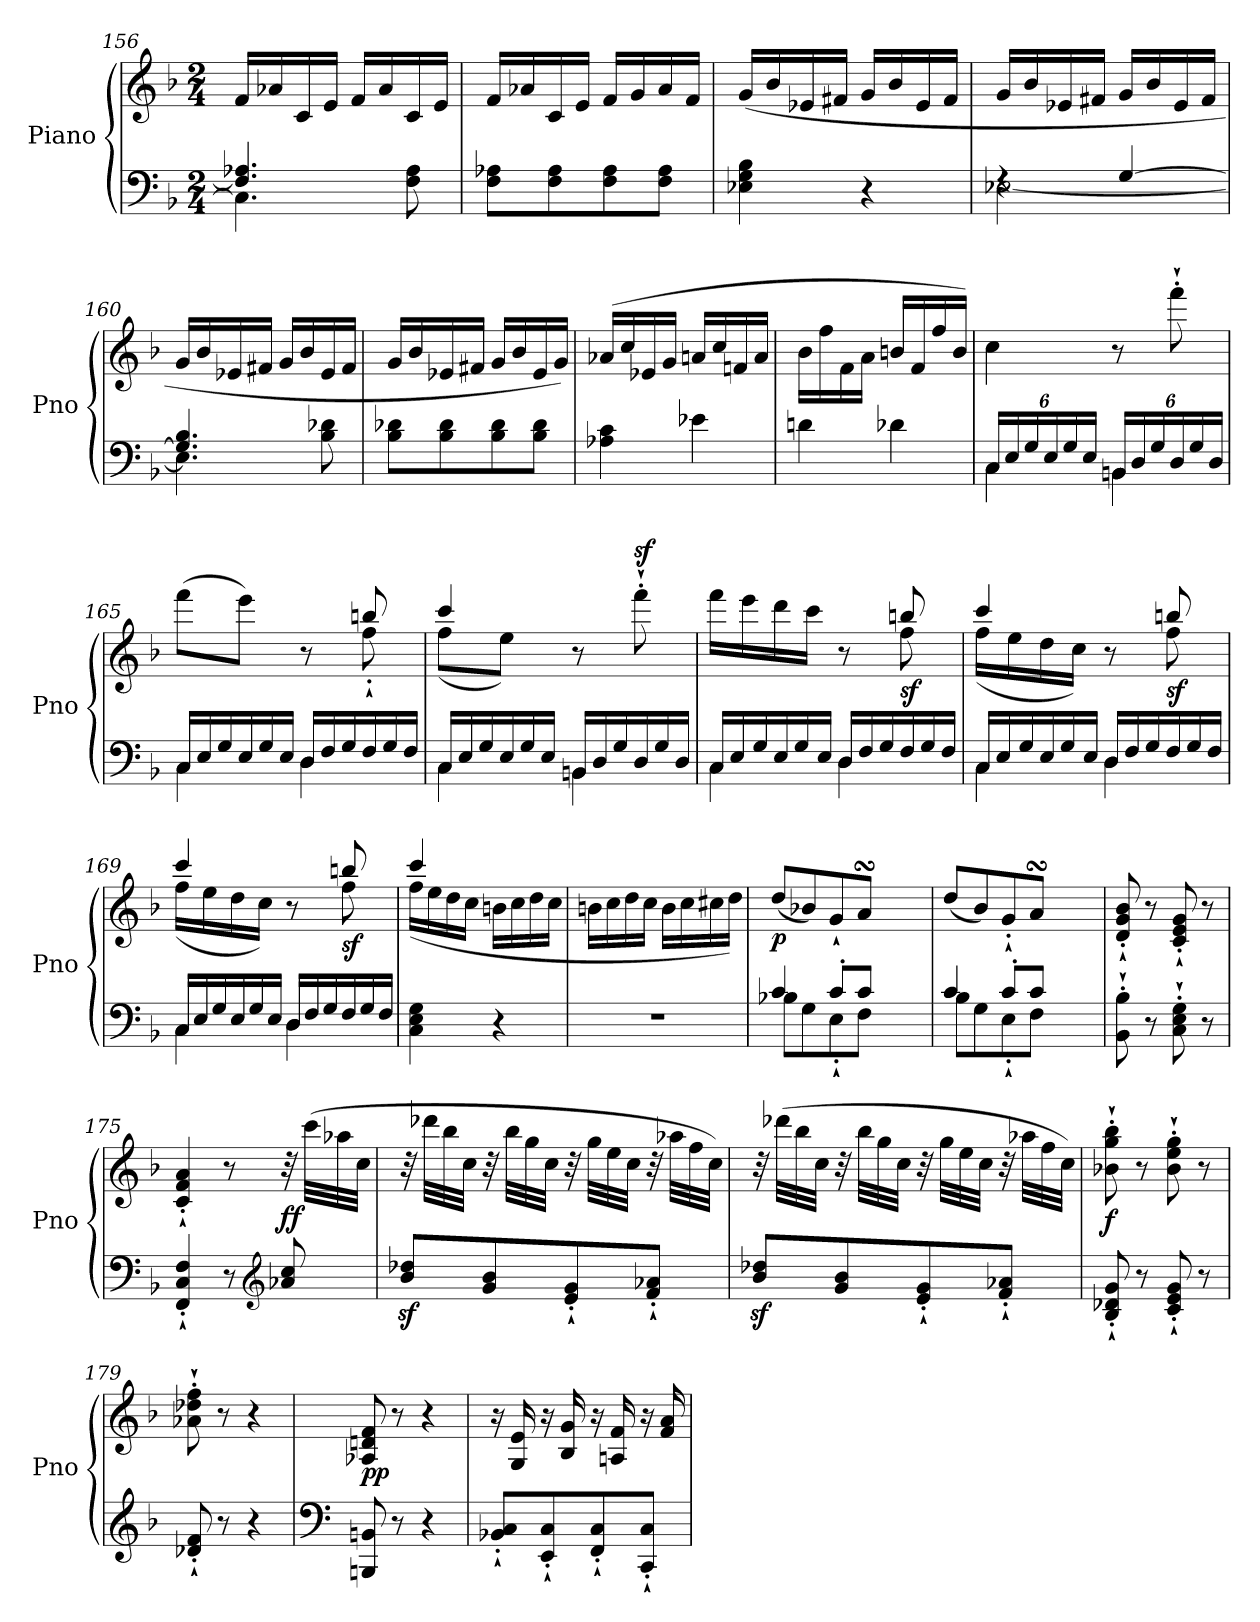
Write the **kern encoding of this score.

**kern	**kern	**dynam
*part1	*part1	*part1
*staff2	*staff1	*staff1/2
*I"Piano	*	*
*I'Pno	*	*
!!LO:PB:g=z
*clefF4	*clefG2	*
*k[b-]	*k[b-]	*
*M2/4	*M2/4	*
=156	=156	=156
*^	*	*
4.F/] 4.A-X/	4.C\]	16f/LL	.
.	.	16a-X/	.
.	.	16c/	.
.	.	16e/JJ	.
.	.	16f/LL	.
.	.	16a-/	.
8F\ 8A-\	8ryy	16c/	.
.	.	16e/JJ	.
*v	*v	*	*
=157	=157	=157
8F\ 8A-X\L	16f/LL	.
.	16a-X/	.
8F\ 8A-\	16c/	.
.	16e/JJ	.
8F\ 8A-\	16f/LL	.
.	16g/	.
8F\ 8A-\J	16a-/	.
.	16f/JJ	.
=158	=158	=158
4E-X\ 4G\ 4B-\	(16g/LL	.
.	16b-/	.
.	16e-X/	.
.	16f#X/JJ	.
4r	16g/LL	.
.	16b-/	.
.	16e-/	.
.	16f#/JJ	.
=159	=159	=159
*^	*	*
4rF	[2E-X\	16g/LL	.
.	.	16b-/	.
.	.	16e-X/	.
.	.	16f#X/JJ	.
[4G/	.	16g/LL	.
.	.	16b-/	.
.	.	16e-/	.
.	.	16f#/JJ	.
!!LO:LB:g=z
=160	=160	=160	=160
4.G/] 4.B-/	4.E-\]	16g/LL	.
.	.	16b-/	.
.	.	16e-X/	.
.	.	16f#X/JJ	.
.	.	16g/LL	.
.	.	16b-/	.
8B-\ 8d-X\	8ryy	16e-/	.
.	.	16f#/JJ	.
*v	*v	*	*
=161	=161	=161
8B-\ 8d-X\L	16g/LL	.
.	16b-/	.
8B-\ 8d-\	16e-X/	.
.	16f#X/JJ	.
8B-\ 8d-\	16g/LL	.
.	16b-/	.
8B-\ 8d-\J	16e-/	.
.	16g/JJ)	.
=162	=162	=162
4A-X\ 4c\	(16a-X/LL	.
.	16cc/	.
.	16e-X/	.
.	16g/JJ	.
4e-X\	16an/LL	.
.	16cc/	.
.	16fn/	.
.	16a/JJ	.
=163	=163	=163
4dn\	16b-\LL	.
.	16ff\	.
.	16f\	.
.	16a\JJ	.
4d-X\	16bn/LL	.
.	16f/	.
.	16ff/	.
.	16b/JJ)	.
!!LO:LB:g=z
=164	=164	=164
*Xbrackettup	*	*
*^	*	*
24C/LL	4C\	4cc\	.
24E/	.	.	.
24G/	.	.	.
24E/	.	.	.
24G/	.	.	.
24E/JJ	.	.	.
24BBn/LL	4BB\	8r	.
24D/	.	.	.
24G/	.	.	.
24D/	.	8fff`'\	.
24G/	.	.	.
24D/JJ	.	.	.
=165	=165	=165	=165
*Xtuplet	*	*	*
*	*	*^	*
24C/LL	4C\	(>8fff\L	4.ryy	.
24E/	.	.	.	.
24G/	.	.	.	.
24E/	.	8eee\J)	.	.
24G/	.	.	.	.
24E/JJ	.	.	.	.
24D/LL	4D\	8r	.	.
24F/	.	.	.	.
24G/	.	.	.	.
24F/	.	8bbn/	8ff`'\	.
24G/	.	.	.	.
24F/JJ	.	.	.	.
=166	=166	=166	=166	=166
24C/LL	4C\	4ccc/	(>8ff\L	.
24E/	.	.	.	.
24G/	.	.	.	.
24E/	.	.	8ee\J)	.
24G/	.	.	.	.
24E/JJ	.	.	.	.
24BBn/LL	4BB\	8r	4ryy	.
24D/	.	.	.	.
24G/	.	.	.	.
!	!	!	!	!LO:DY:a
24D/	.	8fff`'\	.	sf
24G/	.	.	.	.
24D/JJ	.	.	.	.
!!LO:LB:g=z	!!
=167	=167	=167	=167	=167
24C/LL	4C\	16fff\LL	4.ryy	.
24E/	.	.	.	.
.	.	16eee\	.	.
24G/	.	.	.	.
24E/	.	16ddd\	.	.
24G/	.	.	.	.
.	.	16ccc\JJ	.	.
24E/JJ	.	.	.	.
24D/LL	4D\	8r	.	.
24F/	.	.	.	.
24G/	.	.	.	.
!	!	!	!	!LO:DY:b
24F/	.	8bbn/	8ff\	sf
24G/	.	.	.	.
24F/JJ	.	.	.	.
=168	=168	=168	=168	=168
24C/LL	4C\	4ccc/	(>16ff\LL	.
24E/	.	.	.	.
.	.	.	16ee\	.
24G/	.	.	.	.
24E/	.	.	16dd\	.
24G/	.	.	.	.
.	.	.	16cc\JJ)	.
24E/JJ	.	.	.	.
24D/LL	4D\	8r	8ryy	.
24F/	.	.	.	.
24G/	.	.	.	.
!	!	!	!	!LO:DY:b
24F/	.	8bbn/	8ff\	sf
24G/	.	.	.	.
24F/JJ	.	.	.	.
=169	=169	=169	=169	=169
24C/LL	4C\	4ccc/	(>16ff\LL	.
24E/	.	.	.	.
.	.	.	16ee\	.
24G/	.	.	.	.
24E/	.	.	16dd\	.
24G/	.	.	.	.
.	.	.	16cc\JJ)	.
24E/JJ	.	.	.	.
24D/LL	4D\	8r	8ryy	.
24F/	.	.	.	.
24G/	.	.	.	.
!	!	!	!	!LO:DY:b
24F/	.	8bbn/	8ff\	sf
24G/	.	.	.	.
24F/JJ	.	.	.	.
*v	*v	*	*	*
=170	=170	=170	=170
4C\ 4E\ 4G\	4ccc/	(>16ff\LL	.
.	.	16ee\	.
.	.	16dd\	.
.	.	16cc\JJ	.
4r	16bn\LL	4ryy	.
.	16cc\	.	.
.	16dd\	.	.
.	16cc\JJ	.	.
*	*v	*v	*
!!LO:LB:g=z
=171	=171	=171
2r	16bn\LL	.
.	16cc\	.
.	16dd\	.
.	16cc\JJ	.
.	16b\LL	.
.	16cc\	.
.	16cc#X\	.
.	16dd\JJ)	.
=172	=172	=172
*^	*^	*
!	!	!	!	!LO:DY:b
4c/	8B-X\L	(8dd/L	4.ryy	p
.	8G\	8b-X/)	.	.
8c'/L	8E`'\	8g`/	.	.
8c/J	8F\J	8asSsS/J	64b-LLLLyy	.
.	.	.	64aJyy	.
.	.	.	32gJyy	.
.	.	.	16aJJyy	.
=173	=173	=173	=173	=173
4c/	8B-\L	(8dd/L	4.ryy	.
.	8G\	8b-/)	.	.
8c'/L	8E`'\	8g`'/	.	.
8c/J	8F\J	8asSsS/J	64b-LLLLyy	.
.	.	.	64aJyy	.
.	.	.	32gJyy	.
.	.	.	16aJJyy	.
*v	*v	*	*	*
*	*v	*v	*
=174	=174	=174
8BB-\`' 8B-\`'	8d/`' 8g/`' 8b-/`'	.
8r	8r	.
8C\`' 8E\`' 8G\`'	8c/`' 8e/`' 8g/`'	.
8r	8r	.
=175	=175	=175
4FF/`' 4C/`' 4F/`'	4c/`' 4f/`' 4a/`'	.
8r	8r	.
*clefG2	*	*
!	!	!LO:DY:b
8a-X/ 8cc/	32r	ff
.	(32ccc\LLL	.
.	32aa-X\	.
.	32cc\JJJ	.
!!LO:LB:g=z
=176	=176	=176
8b-/z< 8dd-X/z<L	32r	.
.	32ddd-X\LLL	.
.	32bb-\	.
.	32cc\JJJ	.
8g/ 8b-/	32r	.
.	32bb-\LLL	.
.	32gg\	.
.	32cc\JJJ	.
8e/`' 8g/`'	32r	.
.	32gg\LLL	.
.	32ee\	.
.	32cc\JJJ	.
8f/`' 8a-X/`'J	32r	.
.	32aa-X\LLL	.
.	32ff\	.
.	32cc\JJJ)	.
=177	=177	=177
8b-/z< 8dd-X/z<L	32r	.
.	(32ddd-X\LLL	.
.	32bb-\	.
.	32cc\JJJ	.
8g/ 8b-/	32r	.
.	32bb-\LLL	.
.	32gg\	.
.	32cc\JJJ	.
8e/`' 8g/`'	32r	.
.	32gg\LLL	.
.	32ee\	.
.	32cc\JJJ	.
8f/`' 8a-X/`'J	32r	.
.	32aa-X\LLL	.
.	32ff\	.
.	32cc\JJJ)	.
=178	=178	=178
!	!	!LO:DY:b
8B-/`' 8d-X/`' 8g/`'	8b-X\`' 8gg\`' 8bb-\`'	f
8r	8r	.
8c/`' 8e/`' 8g/`'	8b-\`' 8ee\`' 8gg\`'	.
8r	8r	.
!!LO:PB:g=z
=179	=179	=179
8d-X/`' 8f/`'	8a-X\`' 8dd-X\`' 8ff\`'	.
8r	8r	.
4r	4r	.
=180	=180	=180
*clefF4	*	*
!	!	!LO:DY:b
8BBBn/ 8BBn/	8A-X/ 8dn/ 8f/	pp
8r	8r	.
4r	4r	.
=181	=181	=181
!	!	!LO:DY:b
8BB-X/`' 8C/`'L	16r	other-dynamics
.	16G/ 16e/	.
8EE/`' 8C/`'	16r	.
.	16B-/ 16g/	.
8FF/`' 8C/`'	16r	.
.	16An/ 16f/	.
8CC/`' 8C/`'J	16r	.
.	16f/ 16a/	.
=	=	=
*-	*-	*-
